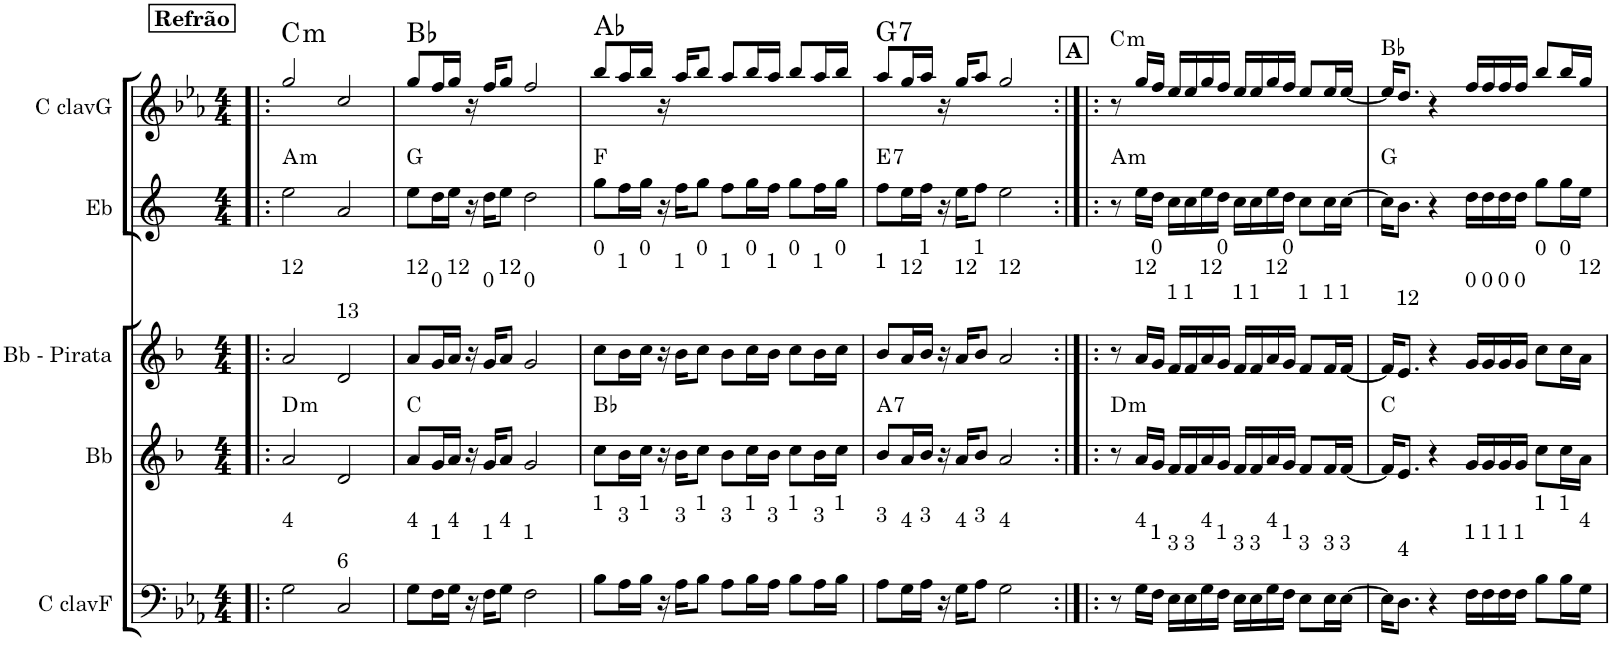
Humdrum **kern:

**kern	**kern	**harte	**kern	**kern	**harte	**kern	**harte
*part5	*part4	*part4	*part3	*part2	*part2	*part1	*part1
*staff5	*staff4	*	*staff3	*staff2	*	*staff1	*
*I"C clavF	*I"Bb	*	*I"Bb - Pirata	*I"Eb	*	*I"C clavG	*
*clefF4	*clefG2	*	*clefG2	*clefG2	*	*clefG2	*
*	*Trd1c2	*	*Trd1c2	*Trd5c9	*	*	*
*k[b-e-a-]	*k[b-]	*	*k[b-]	*k[]	*	*k[b-e-a-]	*
*E-:	*F:	*	*F:	*	*	*E-:	*
*M4/4	*M4/4	*	*M4/4	*M4/4	*	*M4/4	*
!!LO:REH:place=s1:a:B:cj:t=Refrão
=1!|:	=1!|:	=1!|:	=1!|:	=1!|:	=1!|:	=1!|:	=1!|:
!	!	!	!LO:TX:a:t=12	!	!	!	!
!LO:TX:a:t=4	!	!LO:H:kt=m	!	!	!LO:H:kt=m	!	!LO:H:kt=m
2G\	2a/	D:min	2a/	2ee\	A:min	2gg/	C:min
!	!	!	!LO:TX:a:t=13	!	!	!	!
!LO:TX:a:t=6	!	!	!	!	!	!	!
2C/	2d/	.	2d/	2a/	.	2cc/	.
=2	=2	=2	=2	=2	=2	=2	=2
!	!	!	!LO:TX:a:t=12	!	!	!	!
!LO:TX:a:t=4	!	!	!	!	!	!	!
8G\L	8a/L	C:maj	8a/L	8ee\L	G:maj	8gg/L	Bb:maj
!	!	!	!LO:TX:a:t=0	!	!	!	!
!LO:TX:a:t=1	!	!	!	!	!	!	!
16F\L	16g/L	.	16g/L	16dd\L	.	16ff/L	.
!	!	!	!LO:TX:a:t=12	!	!	!	!
!LO:TX:a:t=4	!	!	!	!	!	!	!
16G\JJ	16a/JJ	.	16a/JJ	16ee\JJ	.	16gg/JJ	.
16r	16r	.	16r	16r	.	16r	.
!	!	!	!LO:TX:a:t=0	!	!	!	!
!LO:TX:a:t=1	!	!	!	!	!	!	!
16F\KL	16g/KL	.	16g/KL	16dd\KL	.	16ff/KL	.
!	!	!	!LO:TX:a:t=12	!	!	!	!
!LO:TX:a:t=4	!	!	!	!	!	!	!
8G\J	8a/J	.	8a/J	8ee\J	.	8gg/J	.
!	!	!	!LO:TX:a:t=0	!	!	!	!
!LO:TX:a:t=1	!	!	!	!	!	!	!
2F\	2g/	.	2g/	2dd\	.	2ff/	.
=3	=3	=3	=3	=3	=3	=3	=3
!	!	!	!LO:TX:a:t=0	!	!	!	!
!LO:TX:a:t=1	!	!	!	!	!	!	!
8B-\L	8cc\L	Bb:maj	8cc\L	8gg\L	F:maj	8bb-/L	Ab:maj
!	!	!	!LO:TX:a:t=1	!	!	!	!
!LO:TX:a:t=3	!	!	!	!	!	!	!
16A-\L	16b-\L	.	16b-\L	16ff\L	.	16aa-/L	.
!	!	!	!LO:TX:a:t=0	!	!	!	!
!LO:TX:a:t=1	!	!	!	!	!	!	!
16B-\JJ	16cc\JJ	.	16cc\JJ	16gg\JJ	.	16bb-/JJ	.
16r	16r	.	16r	16r	.	16r	.
!	!	!	!LO:TX:a:t=1	!	!	!	!
!LO:TX:a:t=3	!	!	!	!	!	!	!
16A-\KL	16b-\KL	.	16b-\KL	16ff\KL	.	16aa-/KL	.
!	!	!	!LO:TX:a:t=0	!	!	!	!
!LO:TX:a:t=1	!	!	!	!	!	!	!
8B-\J	8cc\J	.	8cc\J	8gg\J	.	8bb-/J	.
!	!	!	!LO:TX:a:t=1	!	!	!	!
!LO:TX:a:t=3	!	!	!	!	!	!	!
8A-\L	8b-\L	.	8b-\L	8ff\L	.	8aa-/L	.
!	!	!	!LO:TX:a:t=0	!	!	!	!
!LO:TX:a:t=1	!	!	!	!	!	!	!
16B-\L	16cc\L	.	16cc\L	16gg\L	.	16bb-/L	.
!	!	!	!LO:TX:a:t=1	!	!	!	!
!LO:TX:a:t=3	!	!	!	!	!	!	!
16A-\JJ	16b-\JJ	.	16b-\JJ	16ff\JJ	.	16aa-/JJ	.
!	!	!	!LO:TX:a:t=0	!	!	!	!
!LO:TX:a:t=1	!	!	!	!	!	!	!
8B-\L	8cc\L	.	8cc\L	8gg\L	.	8bb-/L	.
!	!	!	!LO:TX:a:t=1	!	!	!	!
!LO:TX:a:t=3	!	!	!	!	!	!	!
16A-\L	16b-\L	.	16b-\L	16ff\L	.	16aa-/L	.
!	!	!	!LO:TX:a:t=0	!	!	!	!
!LO:TX:a:t=1	!	!	!	!	!	!	!
16B-\JJ	16cc\JJ	.	16cc\JJ	16gg\JJ	.	16bb-/JJ	.
=4	=4	=4	=4	=4	=4	=4	=4
!	!	!	!LO:TX:a:t=1	!	!	!	!
!LO:TX:a:t=3	!	!LO:H:kt=7	!	!	!LO:H:kt=7	!	!LO:H:kt=7
8A-\L	8b-/L	A:7	8b-/L	8ff\L	E:7	8aa-/L	G:7
!	!	!	!LO:TX:a:t=12	!	!	!	!
!LO:TX:a:t=4	!	!	!	!	!	!	!
16G\L	16a/L	.	16a/L	16ee\L	.	16gg/L	.
!	!	!	!LO:TX:a:t=1	!	!	!	!
!LO:TX:a:t=3	!	!	!	!	!	!	!
16A-\JJ	16b-/JJ	.	16b-/JJ	16ff\JJ	.	16aa-/JJ	.
16r	16r	.	16r	16r	.	16r	.
!	!	!	!LO:TX:a:t=12	!	!	!	!
!LO:TX:a:t=4	!	!	!	!	!	!	!
16G\KL	16a/KL	.	16a/KL	16ee\KL	.	16gg/KL	.
!	!	!	!LO:TX:a:t=1	!	!	!	!
!LO:TX:a:t=3	!	!	!	!	!	!	!
8A-\J	8b-/J	.	8b-/J	8ff\J	.	8aa-/J	.
!	!	!	!LO:TX:a:t=12	!	!	!	!
!LO:TX:a:t=4	!	!	!	!	!	!	!
2G\	2a/	.	2a/	2ee\	.	2gg/	.
!!LO:REH:place=s1:a:B:cj:t=A
=5:|!|:	=5:|!|:	=5:|!|:	=5:|!|:	=5:|!|:	=5:|!|:	=5:|!|:	=5:|!|:
!	!	!LO:H:kt=m	!	!	!LO:H:kt=m	!	!LO:H:kt=m
8r	8r	D:min	8r	8r	A:min	8r	C:min
!	!	!	!LO:TX:a:t=12	!	!	!	!
!LO:TX:a:t=4	!	!	!	!	!	!	!
16G\LL	16a/LL	.	16a/LL	16ee\LL	.	16gg/LL	.
!	!	!	!LO:TX:a:t=0	!	!	!	!
!LO:TX:a:t=1	!	!	!	!	!	!	!
16F\JJ	16g/JJ	.	16g/JJ	16dd\JJ	.	16ff/JJ	.
!	!	!	!LO:TX:a:t=1	!	!	!	!
!LO:TX:a:t=3	!	!	!	!	!	!	!
16E-\LL	16f/LL	.	16f/LL	16cc\LL	.	16ee-/LL	.
!	!	!	!LO:TX:a:t=1	!	!	!	!
!LO:TX:a:t=3	!	!	!	!	!	!	!
16E-\	16f/	.	16f/	16cc\	.	16ee-/	.
!	!	!	!LO:TX:a:t=12	!	!	!	!
!LO:TX:a:t=4	!	!	!	!	!	!	!
16G\	16a/	.	16a/	16ee\	.	16gg/	.
!	!	!	!LO:TX:a:t=0	!	!	!	!
!LO:TX:a:t=1	!	!	!	!	!	!	!
16F\JJ	16g/JJ	.	16g/JJ	16dd\JJ	.	16ff/JJ	.
!	!	!	!LO:TX:a:t=1	!	!	!	!
!LO:TX:a:t=3	!	!	!	!	!	!	!
16E-\LL	16f/LL	.	16f/LL	16cc\LL	.	16ee-/LL	.
!	!	!	!LO:TX:a:t=1	!	!	!	!
!LO:TX:a:t=3	!	!	!	!	!	!	!
16E-\	16f/	.	16f/	16cc\	.	16ee-/	.
!	!	!	!LO:TX:a:t=12	!	!	!	!
!LO:TX:a:t=4	!	!	!	!	!	!	!
16G\	16a/	.	16a/	16ee\	.	16gg/	.
!	!	!	!LO:TX:a:t=0	!	!	!	!
!LO:TX:a:t=1	!	!	!	!	!	!	!
16F\JJ	16g/JJ	.	16g/JJ	16dd\JJ	.	16ff/JJ	.
!	!	!	!LO:TX:a:t=1	!	!	!	!
!LO:TX:a:t=3	!	!	!	!	!	!	!
8E-\L	8f/L	.	8f/L	8cc\L	.	8ee-/L	.
!	!	!	!LO:TX:a:t=1	!	!	!	!
!LO:TX:a:t=3	!	!	!	!	!	!	!
16E-\L	16f/L	.	16f/L	16cc\L	.	16ee-/L	.
!	!	!	!LO:TX:a:t=1	!	!	!	!
!LO:TX:a:t=3	!	!	!	!	!	!	!
[>16E-\JJ	[<16f/JJ	.	[<16f/JJ	[>16cc\JJ	.	[<16ee-/JJ	.
=6	=6	=6	=6	=6	=6	=6	=6
16E-\KL]	16f/KL]	C:maj	16f/KL]	16cc\KL]	G:maj	16ee-/KL]	Bb:maj
!	!	!	!LO:TX:a:t=12	!	!	!	!
!LO:TX:a:t=4	!	!	!	!	!	!	!
8.D\J	8.e/J	.	8.e/J	8.b\J	.	8.dd/J	.
4r	4r	.	4r	4r	.	4r	.
!	!	!	!LO:TX:a:t=0	!	!	!	!
!LO:TX:a:t=1	!	!	!	!	!	!	!
16F\LL	16g/LL	.	16g/LL	16dd\LL	.	16ff/LL	.
!	!	!	!LO:TX:a:t=0	!	!	!	!
!LO:TX:a:t=1	!	!	!	!	!	!	!
16F\	16g/	.	16g/	16dd\	.	16ff/	.
!	!	!	!LO:TX:a:t=0	!	!	!	!
!LO:TX:a:t=1	!	!	!	!	!	!	!
16F\	16g/	.	16g/	16dd\	.	16ff/	.
!	!	!	!LO:TX:a:t=0	!	!	!	!
!LO:TX:a:t=1	!	!	!	!	!	!	!
16F\JJ	16g/JJ	.	16g/JJ	16dd\JJ	.	16ff/JJ	.
!	!	!	!LO:TX:a:t=0	!	!	!	!
!LO:TX:a:t=1	!	!	!	!	!	!	!
8B-\L	8cc\L	.	8cc\L	8gg\L	.	8bb-/L	.
!	!	!	!LO:TX:a:t=0	!	!	!	!
!LO:TX:a:t=1	!	!	!	!	!	!	!
16B-\L	16cc\L	.	16cc\L	16gg\L	.	16bb-/L	.
!	!	!	!LO:TX:a:t=12	!	!	!	!
!LO:TX:a:t=4	!	!	!	!	!	!	!
16G\JJ	16a\JJ	.	16a\JJ	16ee\JJ	.	16gg/JJ	.
=	=	=	=	=	=	=	=
*-	*-	*-	*-	*-	*-	*-	*-
